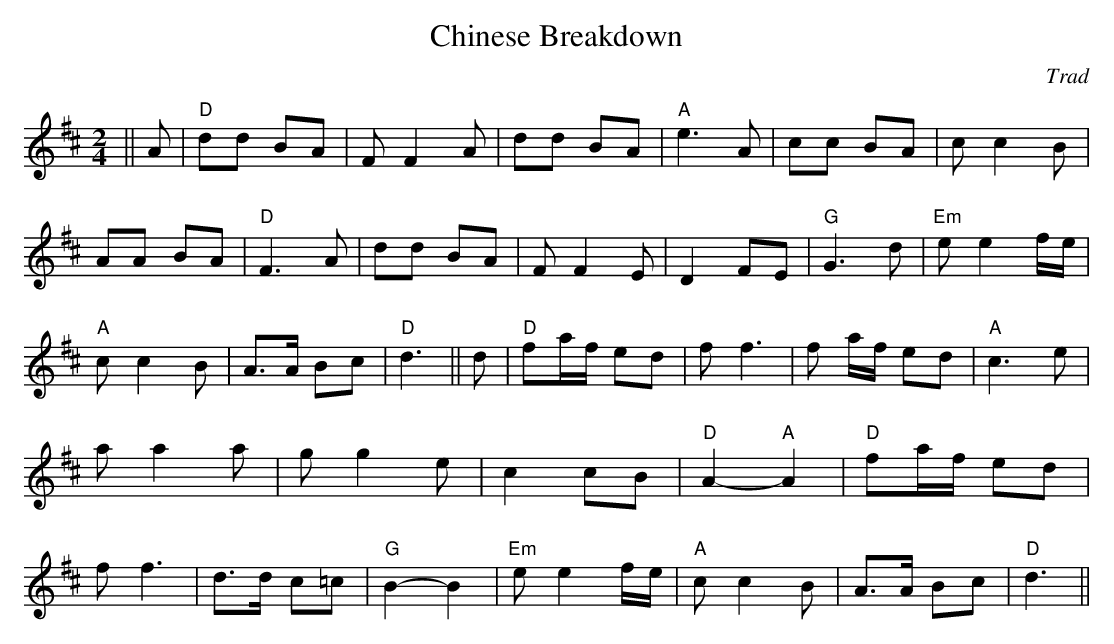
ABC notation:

X:1
T:Chinese Breakdown
C:Trad
M:2/4
L:1/8
E:10
K:D
||A|"D"dd BA|F F2 A|dd BA|"A"e3 A|\
cc BA|c c2 B|AA BA|"D"F3 A|\
dd BA|F F2 E|D2 FE|"G"G3 d|\
"Em"e e2 f/e/|"A"c c2 B|A>A Bc|"D"d3||d|\
"D"fa/f/ ed|f f3|f a/f/ ed|"A"c3 e|\
a a2 a|g g2 e|c2 cB|"D"A2-"A"A2|\
"D"fa/f/ ed|f f3|d>d c=c|"G"B2-B2|\
"Em"e e2 f/e/|"A"c c2 B|A>A Bc|"D"d3||**
